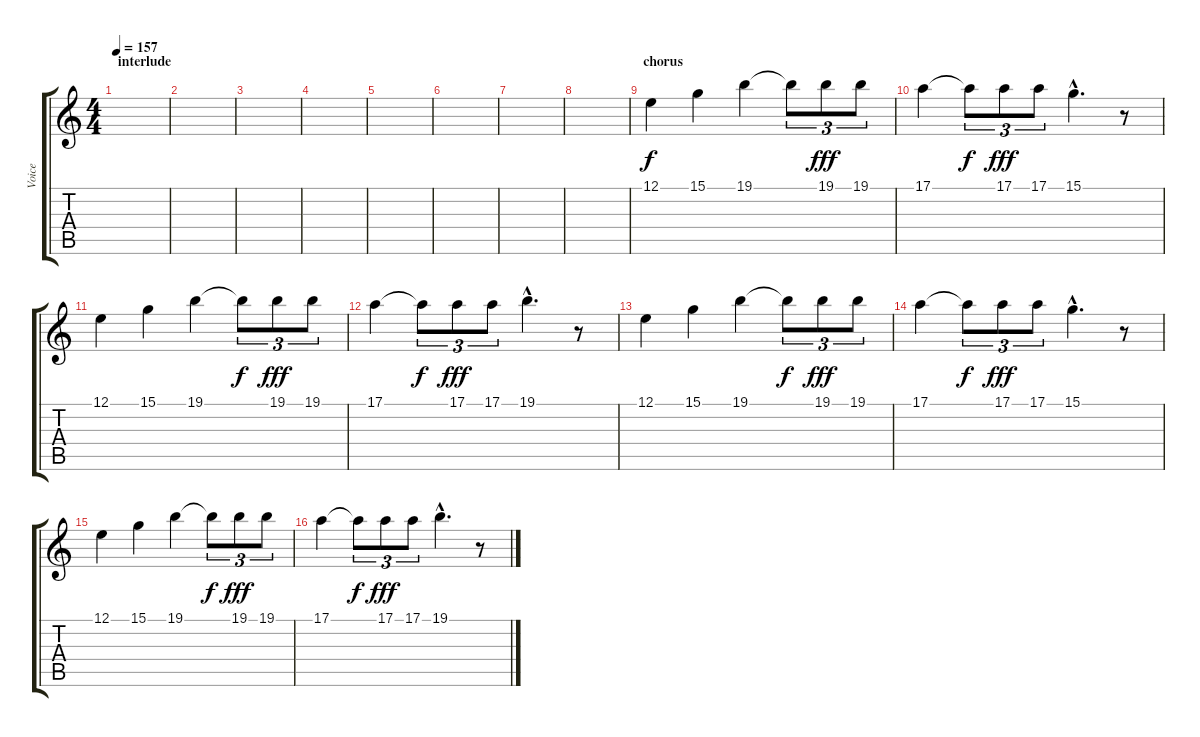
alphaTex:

\track ("Voice" "Voice") {instrument choiraahs}
\staff {score tabs}
\tuning (E4 B3 G3 D3 A2 E2) {hide}
\ts (4 4)
\section ("" "interlude")
\tempo 157
\clef g2
\ks c
|
|
|
|
|
|
|
|
\section ("" "chorus")
12.1.4 15.1.4 19.1.4 19.1{t}.8{tu (3 2) dy f} 19.1.8{tu (3 2) dy fff} 19.1.8{tu (3 2)} |
17.1.4 17.1{t}.8{tu (3 2) dy f} 17.1.8{tu (3 2) dy fff} 17.1.8{tu (3 2)} 15.1{hac}.4{d} r.8 |
12.1.4 15.1.4 19.1.4 19.1{t}.8{tu (3 2) dy f} 19.1.8{tu (3 2) dy fff} 19.1.8{tu (3 2)} |
17.1.4 17.1{t}.8{tu (3 2) dy f} 17.1.8{tu (3 2) dy fff} 17.1.8{tu (3 2)} 19.1{hac}.4{d} r.8 |
12.1.4 15.1.4 19.1.4 19.1{t}.8{tu (3 2) dy f} 19.1.8{tu (3 2) dy fff} 19.1.8{tu (3 2)} |
17.1.4 17.1{t}.8{tu (3 2) dy f} 17.1.8{tu (3 2) dy fff} 17.1.8{tu (3 2)} 15.1{hac}.4{d} r.8 |
12.1.4 15.1.4 19.1.4 19.1{t}.8{tu (3 2) dy f} 19.1.8{tu (3 2) dy fff} 19.1.8{tu (3 2)} |
17.1.4 17.1{t}.8{tu (3 2) dy f} 17.1.8{tu (3 2) dy fff} 17.1.8{tu (3 2)} 19.1{hac}.4{d} r.8
